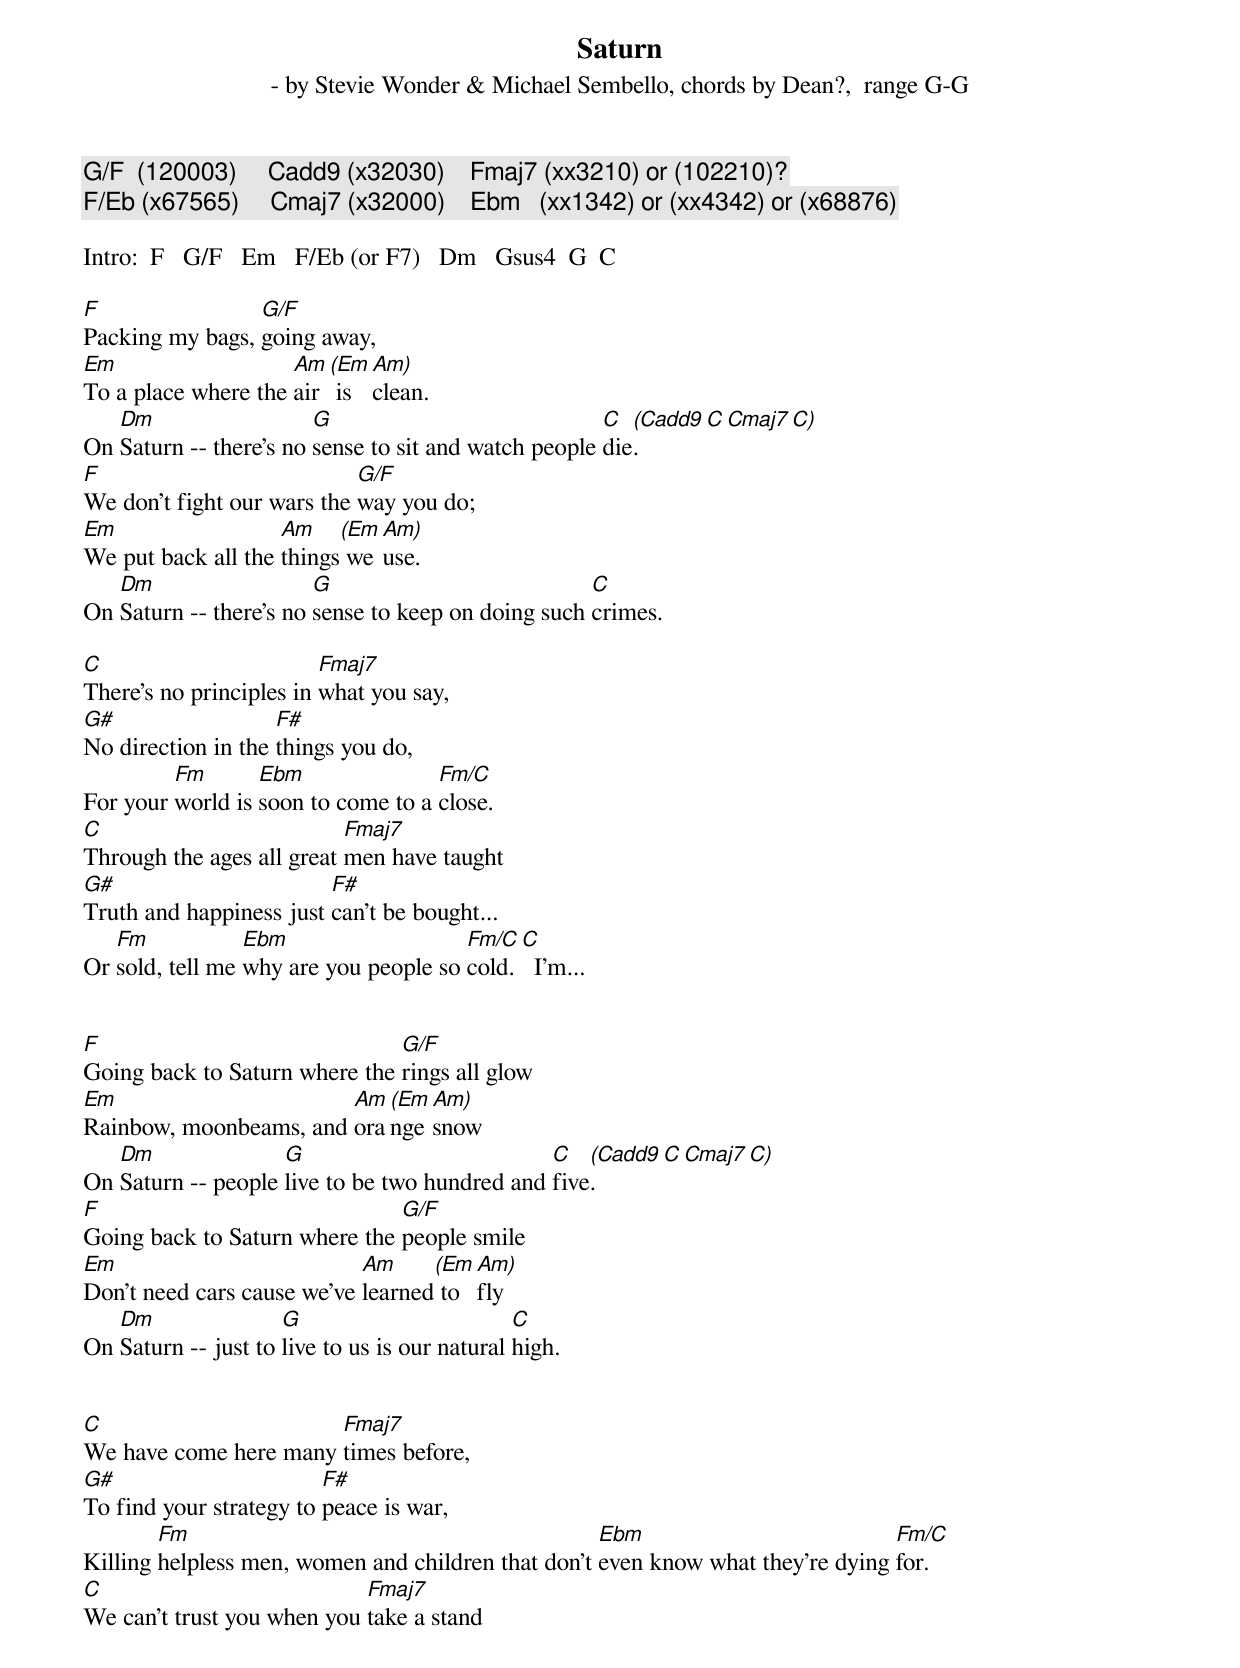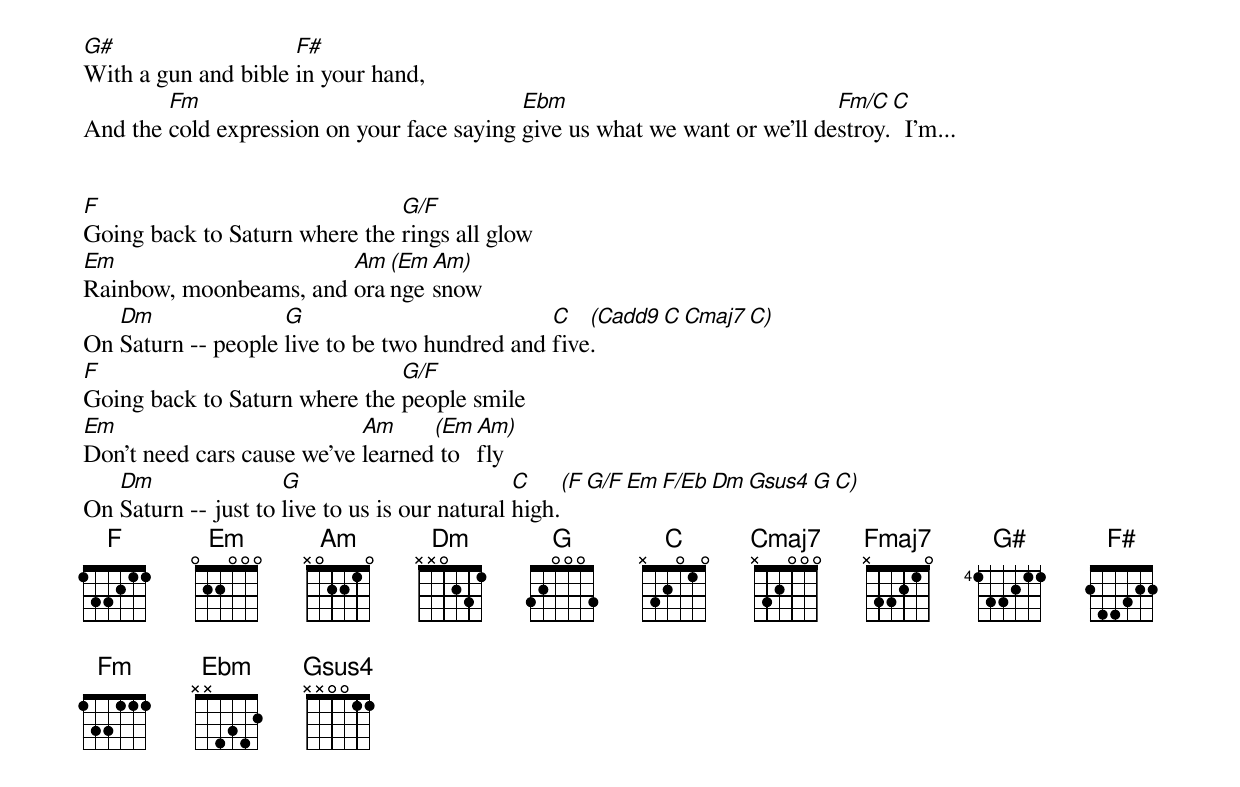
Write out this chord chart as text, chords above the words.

Saturn
 - by Stevie Wonder & Michael Sembello, chords by Dean?,  range G-G

G/F  (120003)     Cadd9 (x32030)    Fmaj7 (xx3210) or (102210)?
F/Eb (x67565)     Cmaj7 (x32000)    Ebm   (xx1342) or (xx4342) or (x68876)

Intro:  F   G/F   Em   F/Eb (or F7)   Dm   Gsus4  G  C

F                G/F
Packing my bags, going away,
Em                   Am (Em Am)
To a place where the air is clean.
   Dm                   G                             C  (Cadd9 C Cmaj7 C)
On Saturn -- there's no sense to sit and watch people die.
F                           G/F
We don't fight our wars the way you do;
Em                  Am    (Em Am)
We put back all the things we use.
   Dm                   G                           C
On Saturn -- there's no sense to keep on doing such crimes.

C                        Fmaj7
There's no principles in what you say,
G#                  F#
No direction in the things you do,
         Fm       Ebm               Fm/C
For your world is soon to come to a close.
C                          Fmaj7
Through the ages all great men have taught
G#                       F#
Truth and happiness just can't be bought...
   Fm            Ebm                   Fm/C  C
Or sold, tell me why are you people so cold.   I'm...


F                              G/F
Going back to Saturn where the rings all glow
Em                      Am (Em Am)
Rainbow, moonbeams, and orange snow
   Dm               G                          C   (Cadd9 C Cmaj7 C)
On Saturn -- people live to be two hundred and five.
F                              G/F
Going back to Saturn where the people smile
Em                          Am     (Em Am)
Don't need cars cause we've learned to fly
   Dm                G                         C
On Saturn -- just to live to us is our natural high.


C                      Fmaj7
We have come here many times before,
G#                       F#
To find your strategy to peace is war,
        Fm                                          Ebm                          Fm/C
Killing helpless men, women and children that don't even know what they're dying for.
C                           Fmaj7
We can't trust you when you take a stand
G#                   F#
With a gun and bible in your hand,
        Fm                                  Ebm                             Fm/C  C
And the cold expression on your face saying give us what we want or we'll destroy.  I'm...


F                              G/F
Going back to Saturn where the rings all glow
Em                      Am (Em Am)
Rainbow, moonbeams, and orange snow
   Dm               G                          C   (Cadd9 C Cmaj7 C)
On Saturn -- people live to be two hundred and five.
F                              G/F
Going back to Saturn where the people smile
Em                          Am     (Em Am)
Don't need cars cause we've learned to fly
   Dm                G                         C    (F  G/F  Em  F/Eb  Dm  Gsus4  G  C)
On Saturn -- just to live to us is our natural high.
